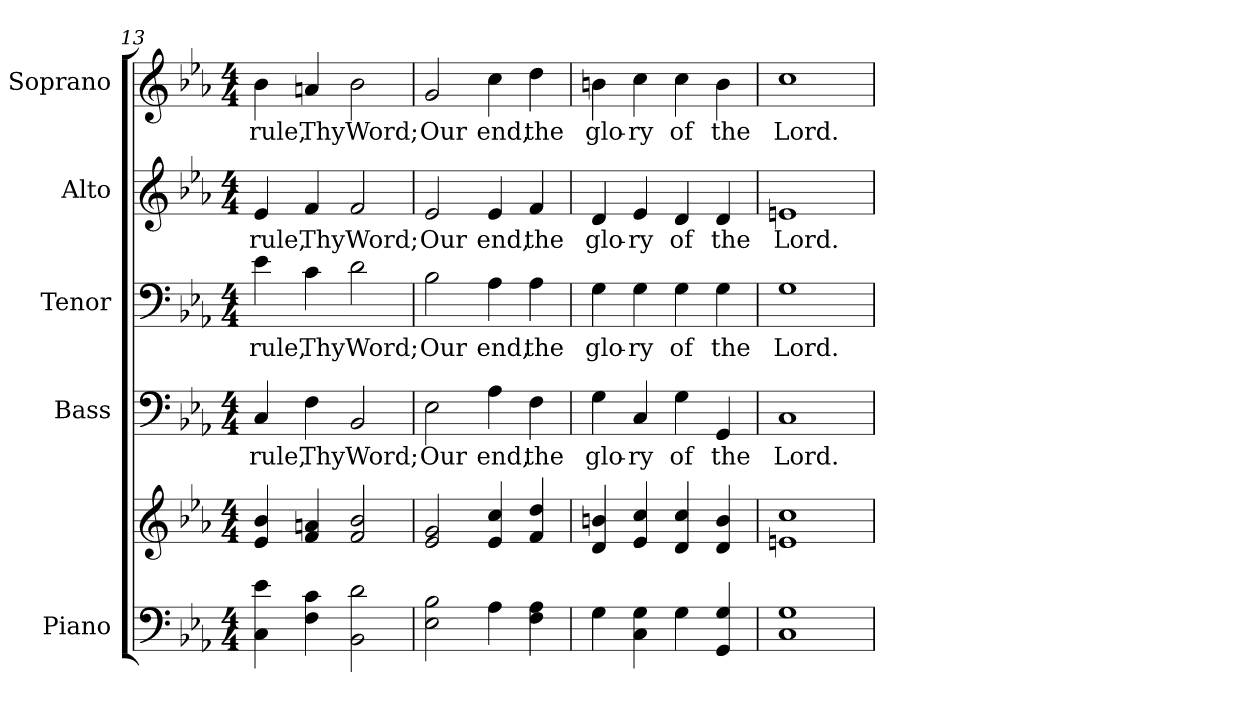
**kern	**kern	**kern	**text	**kern	**text	**kern	**text	**kern	**text
*part5	*part5	*part4	*part4	*part3	*part3	*part2	*part2	*part1	*part1
*staff6	*staff5	*staff4	*staff4	*staff3	*staff3	*staff2	*staff2	*staff1	*staff1
*I"Piano	*	*I"Bass	*	*I"Tenor	*	*I"Alto	*	*I"Soprano	*
*I'Pno.	*	*I'B.	*	*I'T.	*	*I'A.	*	*I'S.	*
!!LO:PB:g=z
*clefF4	*clefG2	*clefF4	*	*clefF4	*	*clefG2	*	*clefG2	*
*k[b-e-a-]	*k[b-e-a-]	*k[b-e-a-]	*	*k[b-e-a-]	*	*k[b-e-a-]	*	*k[b-e-a-]	*
*E-:	*E-:	*E-:	*	*E-:	*	*E-:	*	*E-:	*
*M4/4	*M4/4	*M4/4	*	*M4/4	*	*M4/4	*	*M4/4	*
=13	=13	=13	=13	=13	=13	=13	=13	=13	=13
!	!	!	!LO:LY:b:color=#000000	!	!	!	!	!	!
!	!	!	!	!	!LO:LY:b:color=#000000	!	!	!	!
!	!	!	!	!	!	!	!LO:LY:b:color=#000000	!	!
!	!	!	!	!	!	!	!	!	!LO:LY:b:color=#000000
4Ci\ 4e-i	4e-i/ 4b-i	4Ci/	rule,	4e-i\	rule,	4e-i/	rule,	4b-i\	rule,
!	!	!	!LO:LY:b:color=#000000	!	!	!	!	!	!
!	!	!	!	!	!LO:LY:b:color=#000000	!	!	!	!
!	!	!	!	!	!	!	!LO:LY:b:color=#000000	!	!
!	!	!	!	!	!	!	!	!	!LO:LY:b:color=#000000
4Fi\ 4ci	4fi/ 4ani	4Fi\	Thy	4ci\	Thy	4fi/	Thy	4ani/	Thy
!	!	!	!LO:LY:b:color=#000000	!	!	!	!	!	!
!	!	!	!	!	!LO:LY:b:color=#000000	!	!	!	!
!	!	!	!	!	!	!	!LO:LY:b:color=#000000	!	!
!	!	!	!	!	!	!	!	!	!LO:LY:b:color=#000000
2BB-i\ 2di	2fi/ 2b-i	2BB-i/	Word;	2di\	Word;	2fi/	Word;	2b-i\	Word;
=14	=14	=14	=14	=14	=14	=14	=14	=14	=14
!	!	!	!LO:LY:b:color=#000000	!	!	!	!	!	!
!	!	!	!	!	!LO:LY:b:color=#000000	!	!	!	!
!	!	!	!	!	!	!	!LO:LY:b:color=#000000	!	!
!	!	!	!	!	!	!	!	!	!LO:LY:b:color=#000000
2E-i\ 2B-i	2e-i/ 2gi	2E-i\	Our	2B-i\	Our	2e-i/	Our	2gi/	Our
!	!	!	!LO:LY:b:color=#000000	!	!	!	!	!	!
!	!	!	!	!	!LO:LY:b:color=#000000	!	!	!	!
!	!	!	!	!	!	!	!LO:LY:b:color=#000000	!	!
!	!	!	!	!	!	!	!	!	!LO:LY:b:color=#000000
4A-i\	4e-i/ 4cci	4A-i\	end,	4A-i\	end,	4e-i/	end,	4cci\	end,
!	!	!	!LO:LY:b:color=#000000	!	!	!	!	!	!
!	!	!	!	!	!LO:LY:b:color=#000000	!	!	!	!
!	!	!	!	!	!	!	!LO:LY:b:color=#000000	!	!
!	!	!	!	!	!	!	!	!	!LO:LY:b:color=#000000
4Fi\ 4A-i	4fi/ 4ddi	4Fi\	the	4A-i\	the	4fi/	the	4ddi\	the
=15	=15	=15	=15	=15	=15	=15	=15	=15	=15
!	!	!	!LO:LY:b:color=#000000	!	!	!	!	!	!
!	!	!	!	!	!LO:LY:b:color=#000000	!	!	!	!
!	!	!	!	!	!	!	!LO:LY:b:color=#000000	!	!
!	!	!	!	!	!	!	!	!	!LO:LY:b:color=#000000
4Gi\	4di/ 4bni	4Gi\	glo-	4Gi\	glo-	4di/	glo-	4bni\	glo-
!	!	!	!LO:LY:b:color=#000000	!	!	!	!	!	!
!	!	!	!	!	!LO:LY:b:color=#000000	!	!	!	!
!	!	!	!	!	!	!	!LO:LY:b:color=#000000	!	!
!	!	!	!	!	!	!	!	!	!LO:LY:b:color=#000000
4Ci\ 4Gi	4e-i/ 4cci	4Ci/	-ry	4Gi\	-ry	4e-i/	-ry	4cci\	-ry
!	!	!	!LO:LY:b:color=#000000	!	!	!	!	!	!
!	!	!	!	!	!LO:LY:b:color=#000000	!	!	!	!
!	!	!	!	!	!	!	!LO:LY:b:color=#000000	!	!
!	!	!	!	!	!	!	!	!	!LO:LY:b:color=#000000
4Gi\	4di/ 4cci	4Gi\	of	4Gi\	of	4di/	of	4cci\	of
!	!	!	!LO:LY:b:color=#000000	!	!	!	!	!	!
!	!	!	!	!	!LO:LY:b:color=#000000	!	!	!	!
!	!	!	!	!	!	!	!LO:LY:b:color=#000000	!	!
!	!	!	!	!	!	!	!	!	!LO:LY:b:color=#000000
4GGi/ 4Gi	4di/ 4bi	4GGi/	the	4Gi\	the	4di/	the	4bi\	the
!!LO:PB:g=z
=16	=16	=16	=16	=16	=16	=16	=16	=16	=16
!	!	!	!LO:LY:b:color=#000000	!	!	!	!	!	!
!	!	!	!	!	!LO:LY:b:color=#000000	!	!	!	!
!	!	!	!	!	!	!	!LO:LY:b:color=#000000	!	!
!	!	!	!	!	!	!	!	!	!LO:LY:b:color=#000000
1Ci 1Gi	1eni 1cci	1Ci	Lord.	1Gi	Lord.	1eni	Lord.	1cci	Lord.
=	=	=	=	=	=	=	=	=	=
*-	*-	*-	*-	*-	*-	*-	*-	*-	*-
